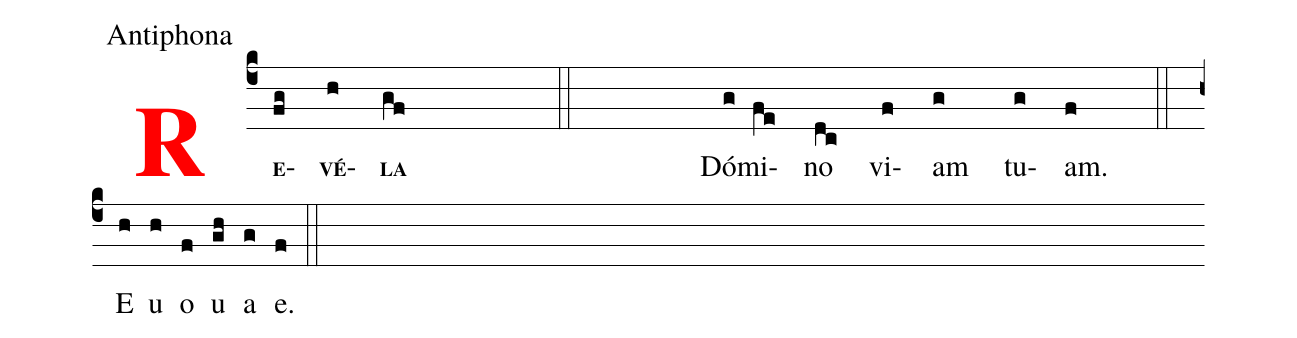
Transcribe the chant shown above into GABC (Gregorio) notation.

office-part: Antiphona;
%%
<v>\bf\textcolor{red}{R}</v><v>\bf\scriptsize{E}</v>(c4fg)<v>\bf\scriptsize{VÉ}</v>(h)<v>\bf\scriptsize{LA}</v>(gf ) (:: )
Dó(g)mi(fe)no(dc) vi(f)am(g) tu(g)am.(f ) ( ::z)
E(h) u(h) o(f) u(gh) a(g) e.(f) (::)
